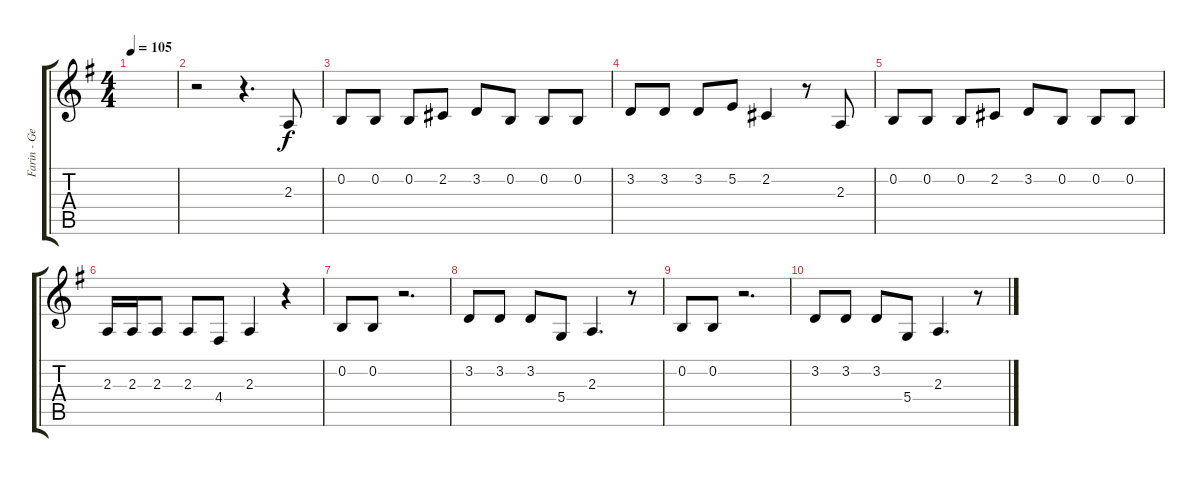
\track ("Farin - Gesang" "Farin - Ge") {instrument bassoon}
\staff {score tabs}
\tuning (E4 B3 G3 D3 A2 E2) {hide}
\ts (4 4)
\tempo 105
\clef g2
\ks g
|
r.2 r.4{d} 2.3.8 |
0.2.8 0.2.8 0.2.8 2.2.8 3.2.8 0.2.8 0.2.8 0.2.8 |
3.2.8 3.2.8 3.2.8 5.2.8 2.2.4 r.8 2.3.8 |
0.2.8 0.2.8 0.2.8 2.2.8 3.2.8 0.2.8 0.2.8 0.2.8 |
2.3.16 2.3.16 2.3.8 2.3.8 4.4.8 2.3.4 r.4 |
0.2.8 0.2.8 r.2{d} |
3.2.8 3.2.8 3.2.8 5.4.8 2.3.4{d} r.8 |
0.2.8 0.2.8 r.2{d} |
3.2.8 3.2.8 3.2.8 5.4.8 2.3.4{d} r.8
